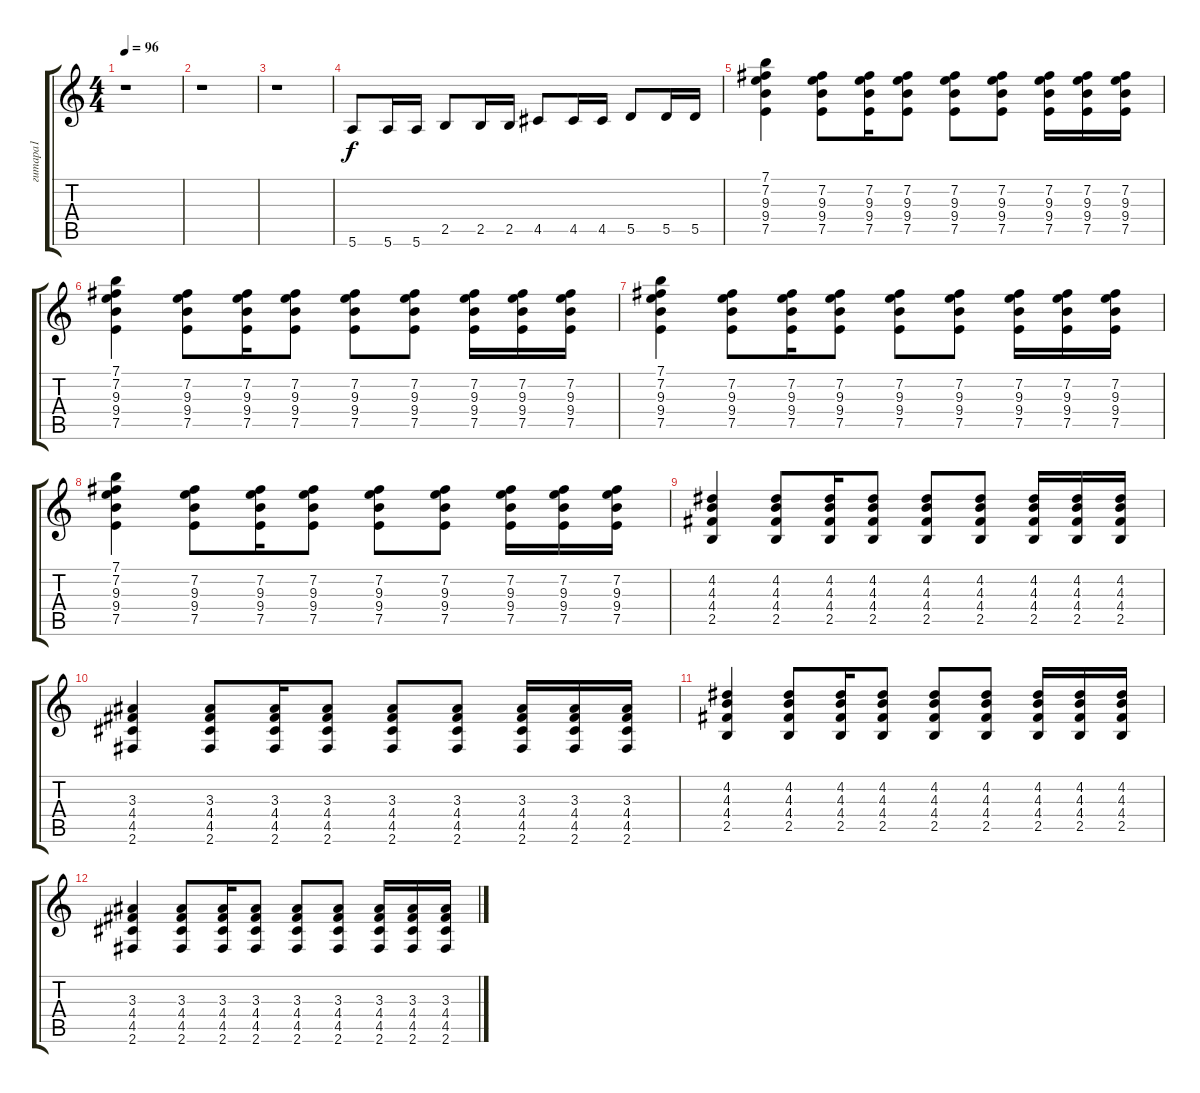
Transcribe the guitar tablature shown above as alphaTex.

\track ("гитара1" "гитара1") {instrument electricguitarclean}
\staff {score tabs}
\tuning (E4 B3 G3 D3 A2 E2) {hide}
\ts (4 4)
\tempo 96
\clef g2
\ks c
r.1{dy f instrument electricguitarclean} |
r.1 |
r.1 |
5.6.8 5.6.16 5.6.16 2.5.8 2.5.16 2.5.16 4.5.8 4.5.16 4.5.16 5.5.8 5.5.16 5.5.16 |
(7.1 7.2 9.3 9.4 7.5).4 (7.2 9.3 9.4 7.5).8 (7.2 9.3 9.4 7.5).16 (7.2 9.3 9.4 7.5).8 (7.2 9.3 9.4 7.5).8 (7.2 9.3 9.4 7.5).8 (7.2 9.3 9.4 7.5).16 (7.2 9.3 9.4 7.5).16 (7.2 9.3 9.4 7.5).16 |
(7.1 7.2 9.3 9.4 7.5).4 (7.2 9.3 9.4 7.5).8 (7.2 9.3 9.4 7.5).16 (7.2 9.3 9.4 7.5).8 (7.2 9.3 9.4 7.5).8 (7.2 9.3 9.4 7.5).8 (7.2 9.3 9.4 7.5).16 (7.2 9.3 9.4 7.5).16 (7.2 9.3 9.4 7.5).16 |
(7.1 7.2 9.3 9.4 7.5).4 (7.2 9.3 9.4 7.5).8 (7.2 9.3 9.4 7.5).16 (7.2 9.3 9.4 7.5).8 (7.2 9.3 9.4 7.5).8 (7.2 9.3 9.4 7.5).8 (7.2 9.3 9.4 7.5).16 (7.2 9.3 9.4 7.5).16 (7.2 9.3 9.4 7.5).16 |
(7.1 7.2 9.3 9.4 7.5).4 (7.2 9.3 9.4 7.5).8 (7.2 9.3 9.4 7.5).16 (7.2 9.3 9.4 7.5).8 (7.2 9.3 9.4 7.5).8 (7.2 9.3 9.4 7.5).8 (7.2 9.3 9.4 7.5).16 (7.2 9.3 9.4 7.5).16 (7.2 9.3 9.4 7.5).16 |
(4.2 4.3 4.4 2.5).4 (4.2 4.3 4.4 2.5).8 (4.2 4.3 4.4 2.5).16 (4.2 4.3 4.4 2.5).8 (4.2 4.3 4.4 2.5).8 (4.2 4.3 4.4 2.5).8 (4.2 4.3 4.4 2.5).16 (4.2 4.3 4.4 2.5).16 (4.2 4.3 4.4 2.5).16 |
(3.3 4.4 4.5 2.6).4 (3.3 4.4 4.5 2.6).8 (3.3 4.4 4.5 2.6).16 (3.3 4.4 4.5 2.6).8 (3.3 4.4 4.5 2.6).8 (3.3 4.4 4.5 2.6).8 (3.3 4.4 4.5 2.6).16 (3.3 4.4 4.5 2.6).16 (3.3 4.4 4.5 2.6).16 |
(4.2 4.3 4.4 2.5).4 (4.2 4.3 4.4 2.5).8 (4.2 4.3 4.4 2.5).16 (4.2 4.3 4.4 2.5).8 (4.2 4.3 4.4 2.5).8 (4.2 4.3 4.4 2.5).8 (4.2 4.3 4.4 2.5).16 (4.2 4.3 4.4 2.5).16 (4.2 4.3 4.4 2.5).16 |
(3.3 4.4 4.5 2.6).4 (3.3 4.4 4.5 2.6).8 (3.3 4.4 4.5 2.6).16 (3.3 4.4 4.5 2.6).8 (3.3 4.4 4.5 2.6).8 (3.3 4.4 4.5 2.6).8 (3.3 4.4 4.5 2.6).16 (3.3 4.4 4.5 2.6).16 (3.3 4.4 4.5 2.6).16
